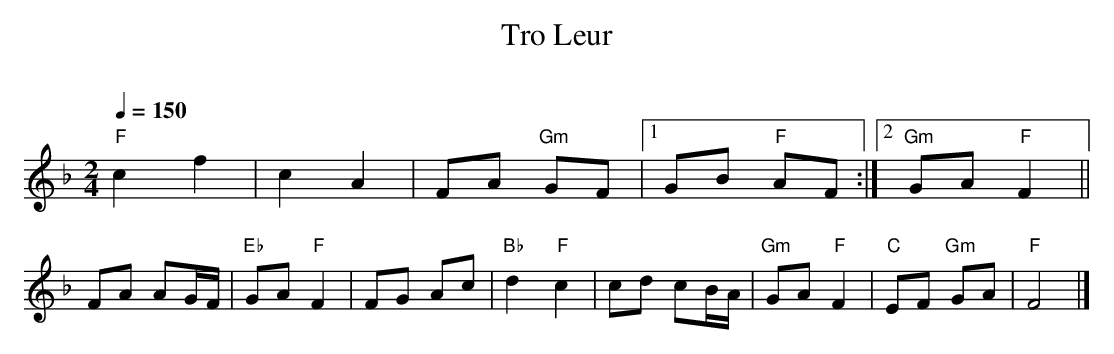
X:1
T:Tro Leur
E:12
C:
M:2/4
L:1/16
K:F
Q:1/4=150
"F"c4 f4 | c4 A4 | F2A2 "Gm"G2F2 |1 G2B2 "F"A2F2 :|2 "Gm"G2A2 "F"F4 ||
F2A2 A2GF | "Eb"G2A2 "F"F4 | F2G2 A2c2 | "Bb"d4 "F"c4 | \
c2d2 c2BA | "Gm"G2A2 "F"F4 | "C"E2F2 "Gm"G2A2 | "F"F8 |]
